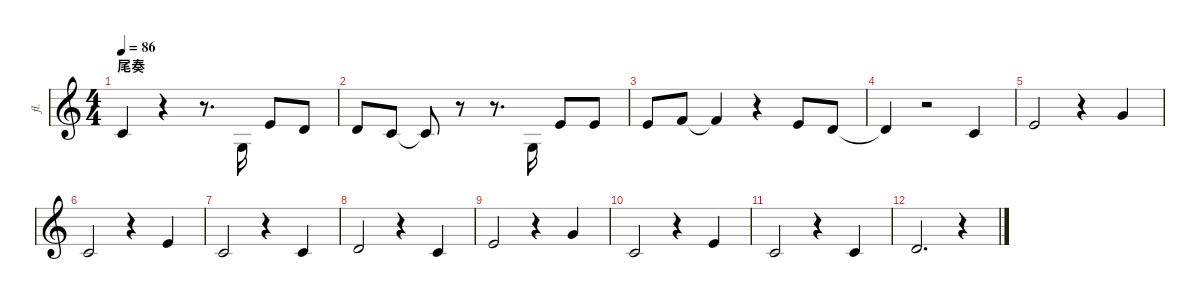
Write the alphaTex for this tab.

\defaultSystemsLayout 4
\hideDynamics
\bracketExtendMode nobrackets
\track ("Vocal" "fl.") {solo instrument flute}
\staff {score}
\tuning (E4 B3 G3 D3 A2 E2)
\ts (4 4)
\section ("" "尾奏")
\tempo 86
\clef g2
\ks c
-4.1.4{dy mf beam Up} r.4{beam Down} r.8{d beam Down} -9.1.16{beam Up} 0.1.8{beam Up} -2.1.8{beam Up} |
-2.1.8{beam Up} -4.1.8{beam Up} -4.1{t}.8{beam Up} r.8{beam Down} r.8{d beam Down} -9.1.16{beam Up} 0.1.8{beam Up} 0.1.8{beam Up} |
0.1.8{beam Up} 1.1.8{beam Up} 1.1{t}.4{beam Up} r.4{beam Down} 0.1.8{beam Up} -2.1.8{beam Up} |
-2.1{t}.4{beam Up} r.2{beam Down} -4.1.4{beam Up} |
0.1.2{beam Up} r.4{beam Down} 3.1.4{beam Up} |
-4.1.2{beam Up} r.4{beam Down} 0.1.4{beam Up} |
-4.1.2{beam Up} r.4{beam Down} -4.1.4{beam Up} |
-2.1.2{beam Up} r.4{beam Down} -4.1.4{beam Up} |
0.1.2{beam Up} r.4{beam Down} 3.1.4{beam Up} |
-4.1.2{beam Up} r.4{beam Down} 0.1.4{beam Up} |
-4.1.2{beam Up} r.4{beam Down} -4.1.4{beam Up} |
-2.1.2{d beam Up} r.4{beam Down}
